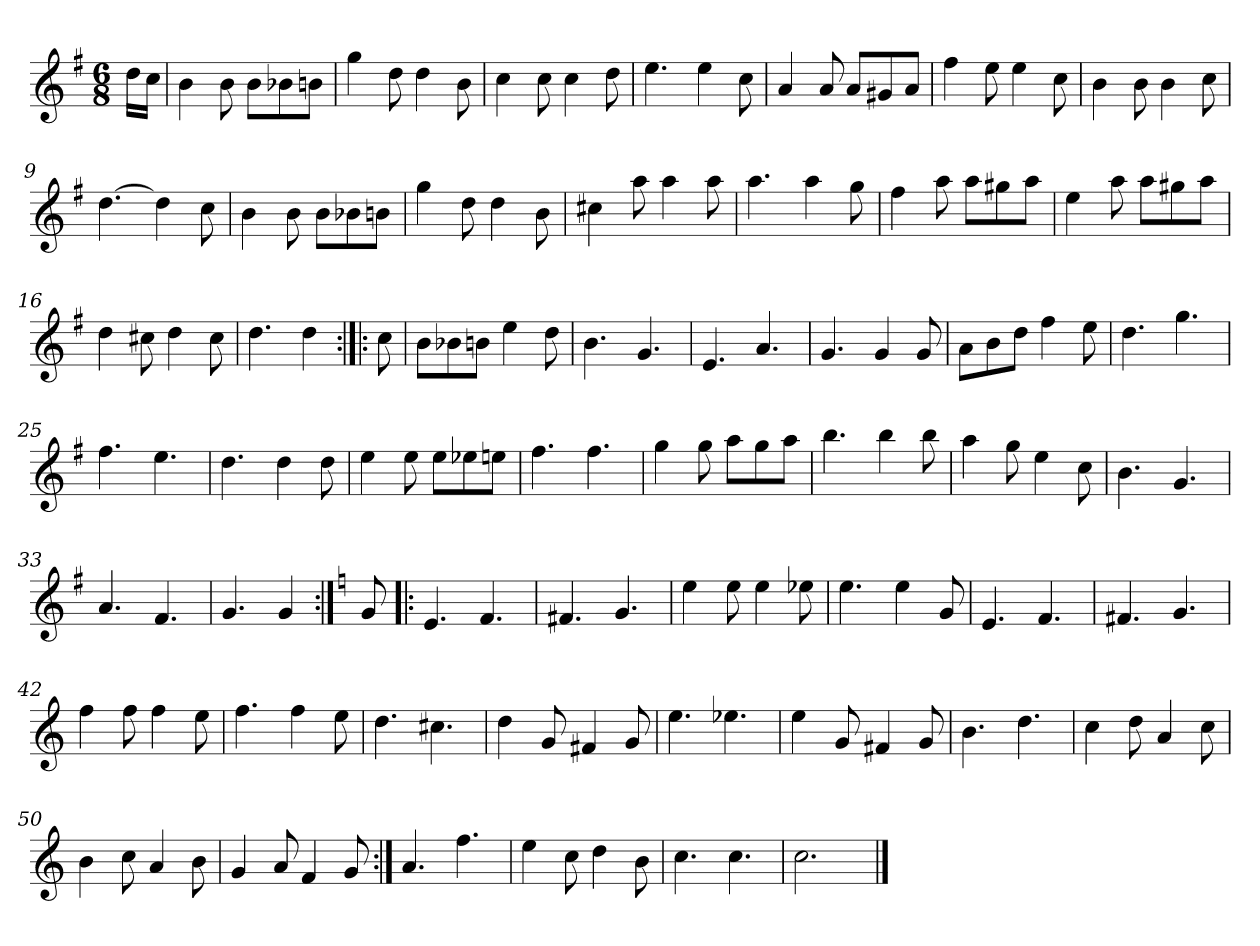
**kern
*part1
*staff1
*clefG2
*k[f#]
*G:
*M6/8
*MM150
=1
16dd\LL
16cc\JJ
=2
4b\
8b\
8b\L
8b-X\
8bn\J
=3
4gg\
8dd\
4dd\
8b\
=4
4cc\
8cc\
4cc\
8dd\
=5
4.ee\
4ee\
8cc\
=6
4a/
8a/
8a/L
8g#X/
8a/J
=7
4ff#\
8ee\
4ee\
8cc\
=8
4b\
8b\
4b\
8cc\
=9
[4.dd\
4dd\]
8cc\
!!LO:LB:g=z
=10
4b\
8b\
8b\L
8b-X\
8bn\J
=11
4gg\
8dd\
4dd\
8b\
=12
4cc#X\
8aa\
4aa\
8aa\
=13
4.aa\
4aa\
8gg\
=14
4ff#\
8aa\
8aa\L
8gg#X\
8aa\J
=15
4ee\
8aa\
8aa\L
8gg#X\
8aa\J
=16
4dd\
8cc#X\
4dd\
8cc#\
=17
4.dd\
4dd\
=18:|!|:
8cc\
!!LO:LB:g=z
=19
8b\L
8b-X\
8bn\J
4ee\
8dd\
=20
4.b\
4.g/
=21
4.e/
4.a/
=22
4.g/
4g/
8g/
=23
8a\L
8b\
8dd\J
4ff#\
8ee\
=24
4.dd\
4.gg\
=25
4.ff#\
4.ee\
=26
4.dd\
4dd\
8dd\
=27
4ee\
8ee\
8ee\L
8ee-X\
8een\J
=28
4.ff#\
4.ff#\
!!LO:LB:g=z
=29
4gg\
8gg\
8aa\L
8gg\
8aa\J
=30
4.bb\
4bb\
8bb\
=31
4aa\
8gg\
4ee\
8cc\
=32
4.b\
4.g/
=33
4.a/
4.f#/
=34
4.g/
4g/
=35:|!
*k[]
*C:
8g/
=36!|:
4.e/
4.f/
=37
4.f#X/
4.g/
=38
4ee\
8ee\
4ee\
8ee-X\
=39
4.ee\
4ee\
8g/
!!LO:LB:g=z
=40
4.e/
4.f/
=41
4.f#X/
4.g/
=42
4ff\
8ff\
4ff\
8ee\
=43
4.ff\
4ff\
8ee\
=44
4.dd\
4.cc#X\
=45
4dd\
8g/
4f#X/
8g/
=46
4.ee\
4.ee-X\
=47
4ee\
8g/
4f#X/
8g/
=48
4.b\
4.dd\
=49
4cc\
8dd\
4a/
8cc\
!!LO:LB:g=z
=50
4b\
8cc\
4a/
8b\
=51
4g/
8a/
4f/
8g/
=52:|!
4.a/
4.ff\
=53
4ee\
8cc\
4dd\
8b\
=54
4.cc\
4.cc\
=55
2.cc\
==
*-
